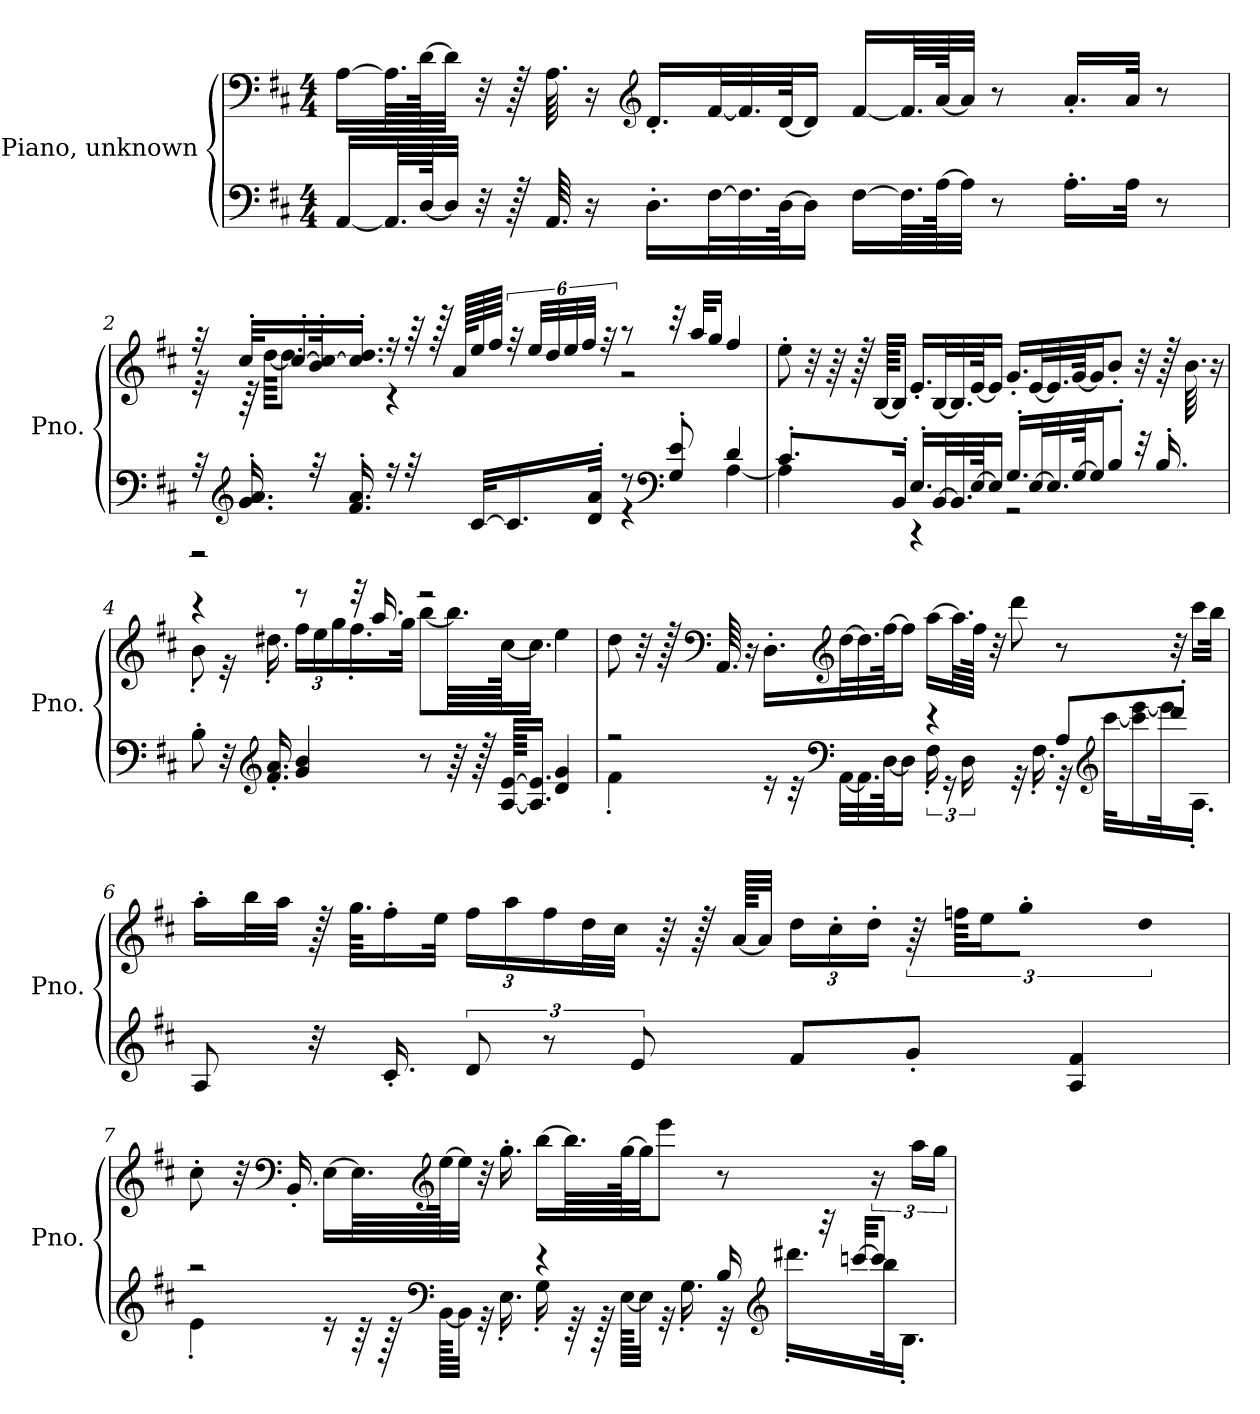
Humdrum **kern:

**kern	**kern
*part1	*part1
*staff2	*staff1
*I"Piano, unknown	*
*I'Pno.	*
*clefF4	*clefF4
*k[f#c#]	*k[f#c#]
*M4/4	*M4/4
*MM138	*MM138
=1	=1
[16AA/LL	[16A\LL
64.AA/LL]	64.A\LL]
[128D/JK	[128d\JK
32D/JJJ]	32d\JJJ]
32r	32r
128r	128r
64.AA/	64.A\
16r	16r
*	*clefG2
16.D'\LL	16.d'/LL
[32F#\L	[32f#/L
32.F#\]	32.f#/]
[64D\JK	[64d/JK
16D\JJ]	16d/JJ]
[16F#\LL	[16f#/LL
64.F#\LL]	64.f#/LL]
[128A\JK	[128a/JK
32A\JJJ]	32a/JJJ]
8r	8r
16.A'\LL	16.a'/LL
32A\JJk	32a/JJk
8r	8r
!!LO:LB:g=z
=2	=2
*^	*^
32r	2r	32r	32r
*clefG2	*	*	*
16.g/' 16.a/'	.	32cc#'/KLL	64r
.	.	.	[64dd\KKKL
.	.	[16cc#'/	8.dd\J]
32r	.	32b/' 32cc#/_'K	.
16.f#/' 16.a/'	.	16.cc#/]' 16.dd/'JJ	.
16r	.	16r	4r
32r	.	64r	.
.	.	128r	.
.	.	128a/KLLLL	.
[32c#/KLL	.	64ee/	.
.	.	64ff#/JJJJ	.
16.c#/]	.	48r	.
.	.	48ee/LLL	.
.	.	48dd/	.
.	.	48ee/	.
.	.	48ff#/JJJ	.
32d/' 32a/'JJk	.	.	.
.	.	48r	.
8r	4r	8r	2r
*clefF4	*	*	*
8G/' 8e/'	.	32r	.
.	.	32aa/KLL	.
.	.	16gg/JJ	.
4d/	[4A\	4ff#/	.
*	*	*v	*v
!!LO:LB:g=z
=3	=3	=3
8.c#'/L	4A\]	8ee'\
.	.	32r
.	.	64r
.	.	128r
.	.	[128B/KKKLL
16BB'/Jk	.	16B/JJ]
16.E'/LL	4r	16.e'/LL
[32BB/L	.	[32B/L
32.BB/]	.	32.B/]
[64E/JK	.	[64e/JK
16E/JJ]	.	16e/JJ]
16.G'/LL	2r	16.g'/LL
[32E/L	.	[32e/L
32.E/]	.	32.e/]
[64G/JK	.	[64g/JK
16G/J]	.	16g/J]
8B'/J	.	8b'/J
32r	.	32r
16.B'/	.	128r
.	.	64.b\
.	.	16r
*v	*v	*
!!LO:LB:g=z
=4	=4
*	*^
8B'\	4r	8b'\
32r	.	32r
*clefG2	*	*
16.f#/' 16.a/'	.	16.dd#X'\
*	*	*Xbrackettup
4g/ 4b/	8r	24ff#\LL
.	.	24ee\
.	.	24gg\
.	32r	16.ff#'\
.	16.aa/	.
.	.	32gg\JJk
8r	2r	[8bb\L
64r	.	64.bb\LLL]
128r	.	.
[128A/ [128e/KKKLL	.	[128cc#\JJK
16.A/] 16.e/]JJ	.	16.cc#\JJ]
4d/ 4g/	.	4ee\
*	*v	*v
!!LO:LB:g=z
=5	=5
*^	*
2r	4f#'\	8dd\
.	.	32r
.	.	128r
*	*	*clefF4
.	.	64.AA/
.	.	16r
.	16r	16.D'\LL
.	32r	.
*clefF4	*	*clefG2
.	[32AA\LLL	[32dd\L
.	32.AA\]	32.dd\]
.	[64D\JK	[64ff#\JK
.	16D\JJ]	16ff#\JJ]
4r	24F#'\	[16aa\LL
.	24r	.
.	.	64.aa\LL]
.	24D\	.
.	.	128ff#\JJJJk
.	.	32r
.	32r	8ddd\
.	16.F#'\	.
8A/L	32r	8r
*clefG2	*	*
.	[32ccc#\KLL	.
.	16ccc#\] [16eee\	.
8ddd'/J	32eee\K]	32r
.	16.A'\JJ	16ccc#\LL
.	.	32bb\JJk
*v	*v	*
!!LO:LB:g=z
=6	=6
8A/	16aa'\LL
.	32bb\L
.	32aa\JJJ
32r	128r
.	64.gg\KKLL
16.c#'/	16ff#'\
.	32ee\JJk
12d/	24ff#\LL
.	24aa\
12r	24ff#\
.	32dd\L
.	32cc#\JJJ
12e/	.
.	64r
.	128r
.	[128a/KKLLL
.	32a/JJJ]
8f#/L	24dd\LL
.	24cc#'\
.	24dd'\JJ
*	*brackettup
8g'/J	96r
.	96ffn\KKLL
.	24ee\
.	16gg'\JJ
4A/ 4f#/	4dd\
!!LO:PB:g=z
=7	=7
*^	*
2r	4e'\	8cc#'\
.	.	32r
*	*	*clefF4
.	.	16.BB'/
.	16r	[16E\LL
.	64r	64.E\LL]
.	128r	.
*clefF4	*	*clefG2
.	[128BB\KKLLL	[128ee\JK
.	32BB\JJJ]	32ee\JJJ]
.	32r	32r
.	16.E'\	16.gg'\
4r	16G'\	[16bb\LL
.	64r	64.bb\LL]
.	128r	.
.	[128E\KKLLL	[128gg\JK
.	32E\JJJ]	32gg\JJ]
.	32r	8eee\J
.	16.G'\	.
16B/	32r	8r
*clefG2	*	*
.	16.ddd#X'\LL	.
32r	.	.
[32cccn/KKL	.	.
8ccc/J]	32bb\K	24r
.	16.B'\JJ	.
.	.	24aa\LL
.	.	24gg\JJ
*v	*v	*
=	=
*-	*-
